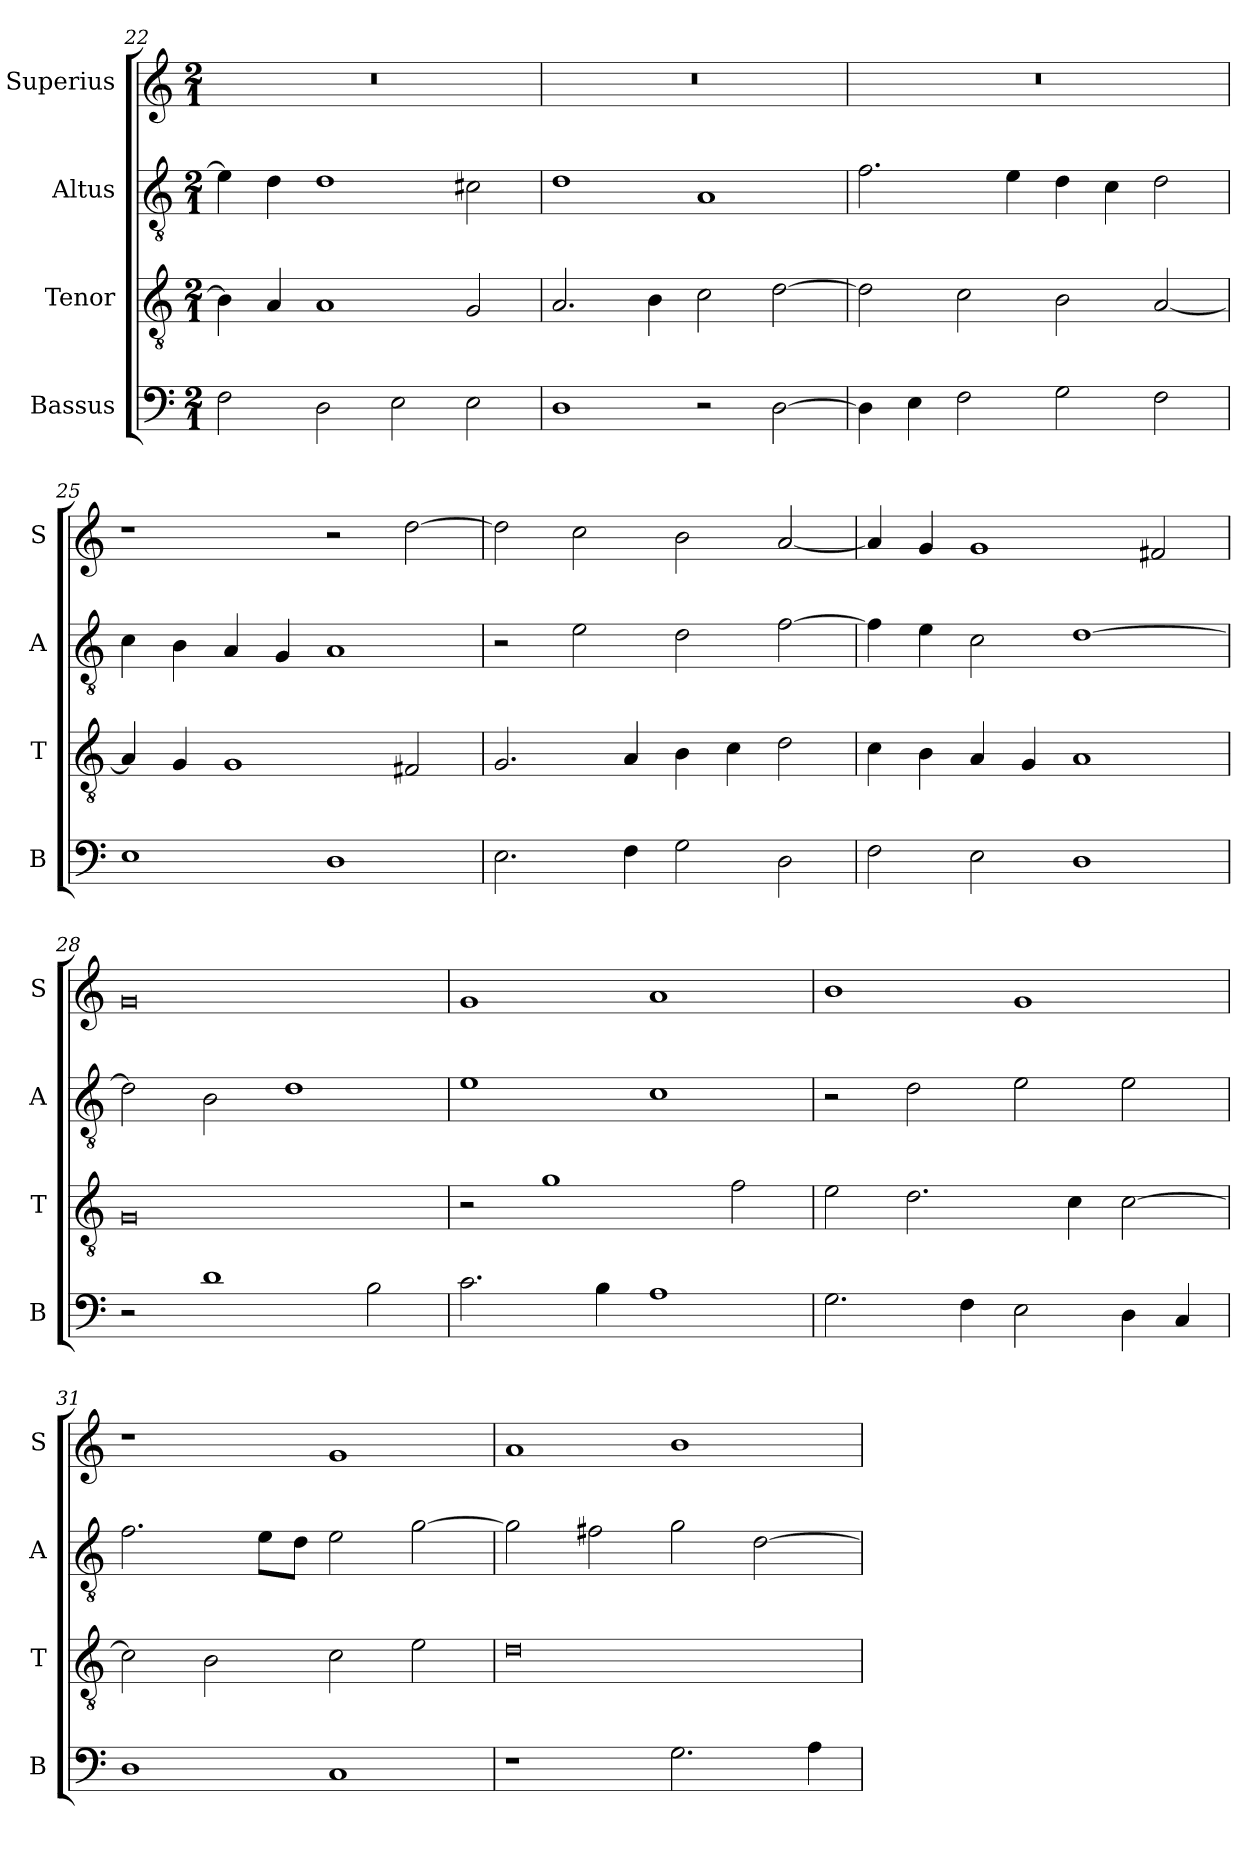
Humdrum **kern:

**kern	**kern	**kern	**kern
*part4	*part3	*part2	*part1
*staff4	*staff3	*staff2	*staff1
*I"Bassus	*I"Tenor	*I"Altus	*I"Superius
*I'B	*I'T	*I'A	*I'S
*clefF4	*clefGv2	*clefGv2	*clefG2
*k[]	*k[]	*k[]	*k[]
*C:	*C:	*C:	*C:
*M2/1	*M2/1	*M2/1	*M2/1
=22	=22	=22	=22
2F	4B]	4e]	0r
.	4A	4d	.
2D	1A	1d	.
2E	.	.	.
2E	2G	2c#X	.
=23	=23	=23	=23
1D	2.A	1d	0r
.	4B	.	.
2r	2c	1A	.
[2D	[2d	.	.
=24	=24	=24	=24
4D]	2d]	2.f	0r
4E	.	.	.
2F	2c	.	.
.	.	4e	.
2G	2B	4d	.
.	.	4c	.
2F	[2A	2d	.
=25	=25	=25	=25
1E	4A]	4c	1r
.	4G	4B	.
.	1G	4A	.
.	.	4G	.
1D	.	1A	2r
.	2F#X	.	[2dd
=26	=26	=26	=26
2.E	2.G	2r	2dd]
.	.	2e	2cc
4F	4A	.	.
2G	4B	2d	2b
.	4c	.	.
2D	2d	[2f	[2a
=27	=27	=27	=27
2F	4c	4f]	4a]
.	4B	4e	4g
2E	4A	2c	1g
.	4G	.	.
1D	1A	[1d	.
.	.	.	2f#X
=28	=28	=28	=28
2r	0G	2d]	0g
1d	.	2B	.
.	.	1d	.
2B	.	.	.
=29	=29	=29	=29
2.c	2r	1e	1g
.	1g	.	.
4B	.	.	.
1A	.	1c	1a
.	2f	.	.
=30	=30	=30	=30
2.G	2e	2r	1b
.	2.d	2d	.
4F	.	.	.
2E	.	2e	1g
.	4c	.	.
4D	[2c	2e	.
4C	.	.	.
=31	=31	=31	=31
1D	2c]	2.f	1r
.	2B	.	.
.	.	8eL	.
.	.	8dJ	.
1C	2c	2e	1g
.	2e	[2g	.
=32	=32	=32	=32
1r	0d	2g]	1a
.	.	2f#X	.
2.G	.	2g	1b
.	.	[2d	.
4A	.	.	.
=	=	=	=
*-	*-	*-	*-
